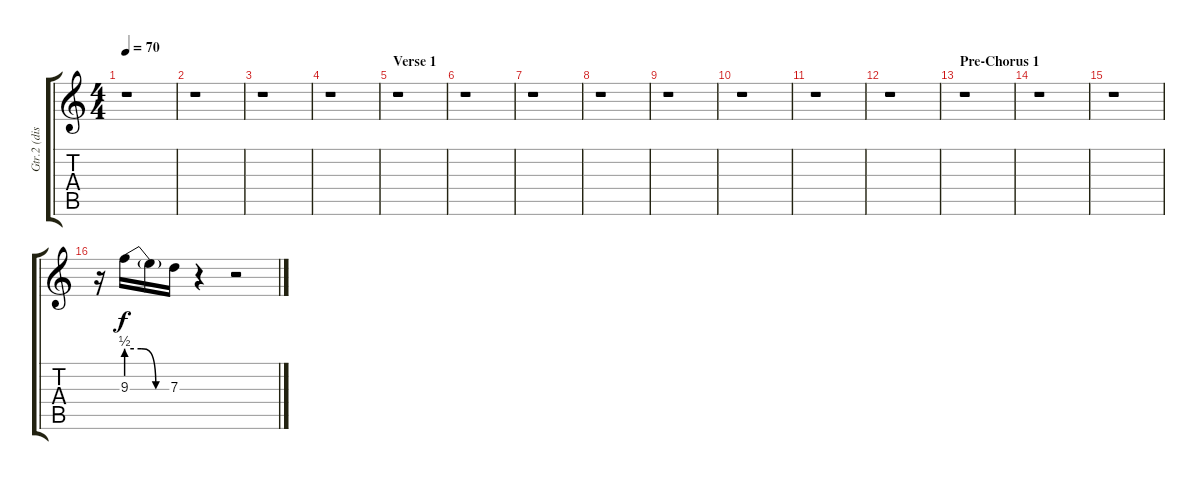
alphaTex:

\track ("Gtr.2 (disto)" "Gtr.2 (dis") {instrument distortionguitar}
\staff {score tabs}
\tuning (E4 B3 G3 D3 A2 E2) {hide}
\ts (4 4)
\tempo 70
\clef g2
\ks c
r.1{dy f instrument distortionguitar} |
r.1 |
r.1 |
r.1 |
\section ("" "Verse 1")
r.1 |
r.1 |
r.1 |
r.1 |
r.1 |
r.1 |
r.1 |
r.1 |
\section ("" "Pre-Chorus 1")
r.1 |
r.1 |
r.1 |
r.16 9.3{be (custom 0 2 20 2 40 0 60 0)}.16{instrument acousticguitarsteel} 9.3{t}.16 7.3.16 r.4 r.2
